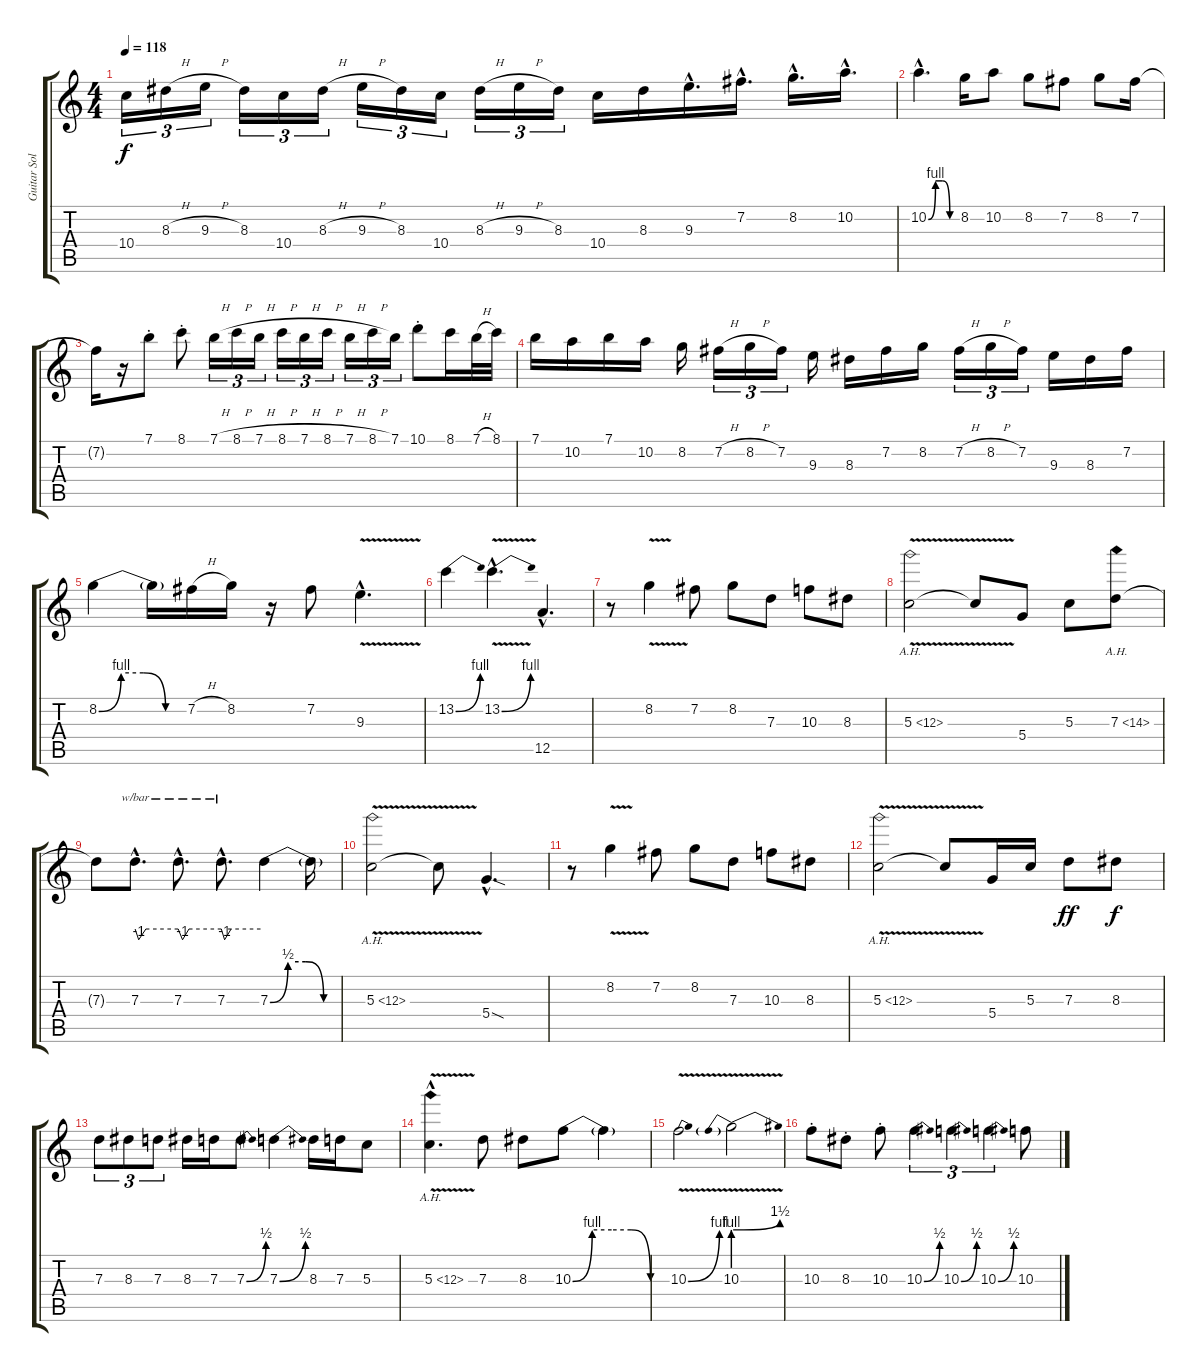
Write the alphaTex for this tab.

\track ("Guitar Solo" "Guitar Sol") {instrument distortionguitar}
\staff {score tabs}
\tuning (E4 B3 G3 D3 A2 E2) {hide}
\ts (4 4)
\tempo 118
\clef g2
\ks c
10.4.16{tu (3 2) dy f} 8.3{h}.16{tu (3 2)} 9.3{h}.16{tu (3 2)} 8.3.16{tu (3 2)} 10.4.16{tu (3 2)} 8.3{h}.16{tu (3 2)} 9.3{h}.16{tu (3 2)} 8.3.16{tu (3 2)} 10.4.16{tu (3 2)} 8.3{h}.16{tu (3 2)} 9.3{h}.16{tu (3 2)} 8.3.16{tu (3 2)} 10.4.16 8.3.16 9.3{hac}.16{d} 7.2{hac}.16{d} 8.2{hac}.16{d} 10.2{hac}.16{d} |
10.2{be (custom 0 0 15 4 30 4 45 0 60 0) hac}.4{d} 8.2.16 10.2.8 8.2.8 7.2.8 8.2.8 7.2.16 |
7.2{t}.16 r.16 7.1{st}.8 8.1{st}.8 7.1{h}.16{tu (3 2)} 8.1{h}.16{tu (3 2)} 7.1{h}.16{tu (3 2)} 8.1{h}.16{tu (3 2)} 7.1{h}.16{tu (3 2)} 8.1{h}.16{tu (3 2)} 7.1{h}.16{tu (3 2)} 8.1{h}.16{tu (3 2)} 7.1.16{tu (3 2)} 10.1{st}.8 8.1.16 7.1{h}.32 8.1.32 |
7.1.16 10.2.16 7.1.16 10.2.16 8.2.16 7.2{h}.16{tu (3 2)} 8.2{h}.16{tu (3 2)} 7.2.16{tu (3 2)} 9.3.16 8.3.16 7.2.16 8.2.16 7.2{h}.16{tu (3 2)} 8.2{h}.16{tu (3 2)} 7.2.16{tu (3 2)} 9.3.16 8.3.16 7.2.16 |
8.2{be (custom 0 0 15 4 30 4 45 0 60 0)}.4 8.2{t}.16 7.2{h}.16 8.2.16 r.16 7.2.8 9.3{v hac}.4{d} |
13.2{be (bend 0 0 60 4)}.4 13.2{be (bend 0 0 60 4) v hac}.4{d} 12.5{hac}.4{d} |
r.8 8.2{v}.4 7.2.8 8.2.8 7.3.8 10.3.8 8.3.8 |
5.3{ah 7 v}.2 5.3{t}.8 5.4.8 5.3.8 7.3{ah 7}.8 |
7.3{t}.8 7.3{hac}.8{d tbe (custom default 0 0 5 -4 15 0 60 0)} 7.3{hac}.8{d tbe (custom default 0 0 6 -4 15 0 60 0)} 7.3{hac}.8{d tbe (custom default 0 0 5 -4 15 0 60 0)} 7.3{be (custom 0 0 15 2 30 2 45 0 60 0)}.4 7.3{t}.16 |
5.3{ah 7 v}.2 5.3{t}.8 5.4{sod hac}.4{d} |
r.8 8.2{v}.4 7.2.8 8.2.8 7.3.8 10.3.8 8.3.8 |
5.3{ah 7 v}.2 5.3{t}.8 5.4.16 5.3.16 7.3.8{dy ff} 8.3.8{dy f} |
7.3.8{tu (3 2)} 8.3.8{tu (3 2)} 7.3.8{tu (3 2)} 8.3.16 7.3.16 7.3{be (bend 0 0 60 2)}.8 7.3{be (bend 0 0 60 2)}.4 8.3.16 7.3.16 5.3.8 |
5.3{ah 7 v hac}.4{d} 7.3.8 8.3.8 10.3{be (custom 0 0 15 4 30 4 45 4 60 0)}.8 10.3{t}.4 |
10.3{be (bend 0 0 60 4) v}.2 10.3{be (prebendbend 0 4 60 6) v}.2 |
10.3{st}.8 8.3{st}.8 10.3{st}.8 10.3{be (bend 0 0 60 2)}.4{tu (3 2)} 10.3{be (bend 0 0 60 2)}.4{tu (3 2)} 10.3{be (bend 0 0 60 2)}.4{tu (3 2)} 10.3.8
